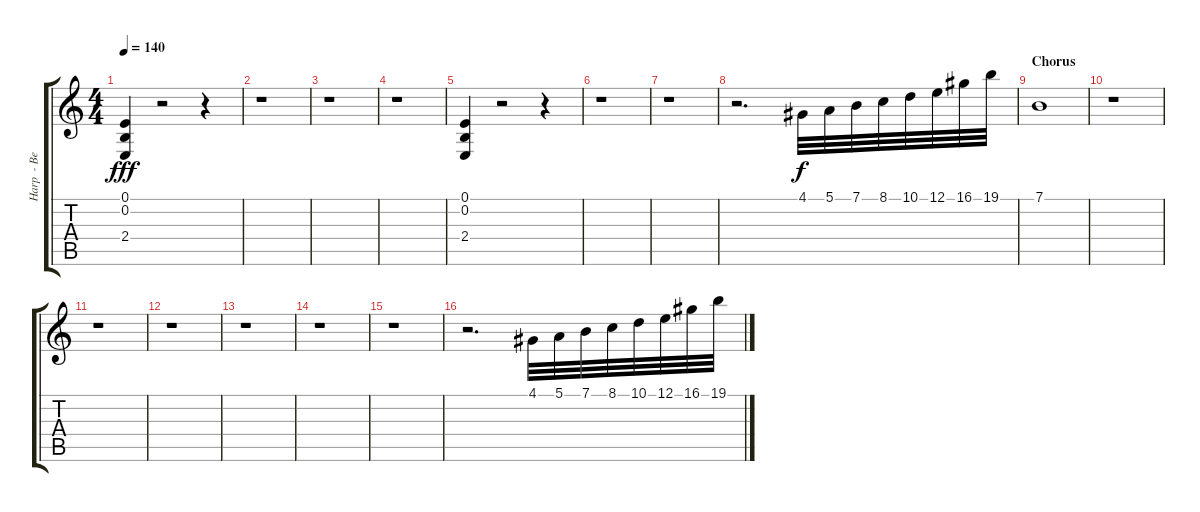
\track ("Harp  - Bells" "Harp  - Be") {instrument orchestralharp}
\staff {score tabs}
\tuning (E4 B3 G3 D3 A2 E2) {hide}
\ts (4 4)
\tempo 140
\clef g2
\ks c
(0.1 0.2 2.4).4{dy fff instrument tubularbells} r.2 r.4 |
r.1 |
r.1 |
r.1 |
(0.1 0.2 2.4).4{instrument tubularbells} r.2 r.4 |
r.1 |
r.1 |
r.2{d} 4.1.32{dy f instrument orchestralharp} 5.1.32 7.1.32 8.1.32 10.1.32 12.1.32 16.1.32 19.1.32 |
\section ("" "Chorus")
7.1.1 |
r.1 |
r.1 |
r.1 |
r.1 |
r.1 |
r.1 |
r.2{d} 4.1.32 5.1.32 7.1.32 8.1.32 10.1.32 12.1.32 16.1.32 19.1.32
